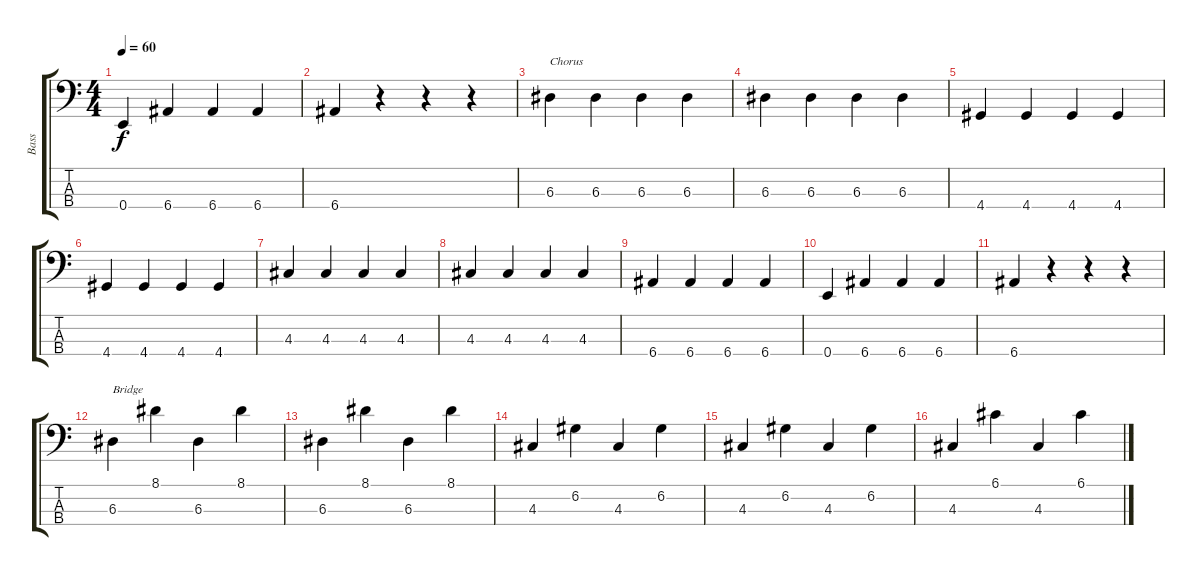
\track ("Bass" "Bass") {instrument electricbassfinger}
\staff {score tabs}
\tuning (G2 D2 A1 E1) {hide}
\ts (4 4)
\tempo 60
\clef f4
\ks c
0.4.4{dy f} 6.4.4 6.4.4 6.4.4 |
6.4.4 r.4 r.4 r.4 |
6.3.4{txt "Chorus"} 6.3.4 6.3.4 6.3.4 |
6.3.4 6.3.4 6.3.4 6.3.4 |
4.4.4 4.4.4 4.4.4 4.4.4 |
4.4.4 4.4.4 4.4.4 4.4.4 |
4.3.4 4.3.4 4.3.4 4.3.4 |
4.3.4 4.3.4 4.3.4 4.3.4 |
6.4.4 6.4.4 6.4.4 6.4.4 |
0.4.4 6.4.4 6.4.4 6.4.4 |
6.4.4 r.4 r.4 r.4 |
6.3.4{txt "Bridge"} 8.1.4 6.3.4 8.1.4 |
6.3.4 8.1.4 6.3.4 8.1.4 |
4.3.4 6.2.4 4.3.4 6.2.4 |
4.3.4 6.2.4 4.3.4 6.2.4 |
4.3.4 6.1.4 4.3.4 6.1.4
